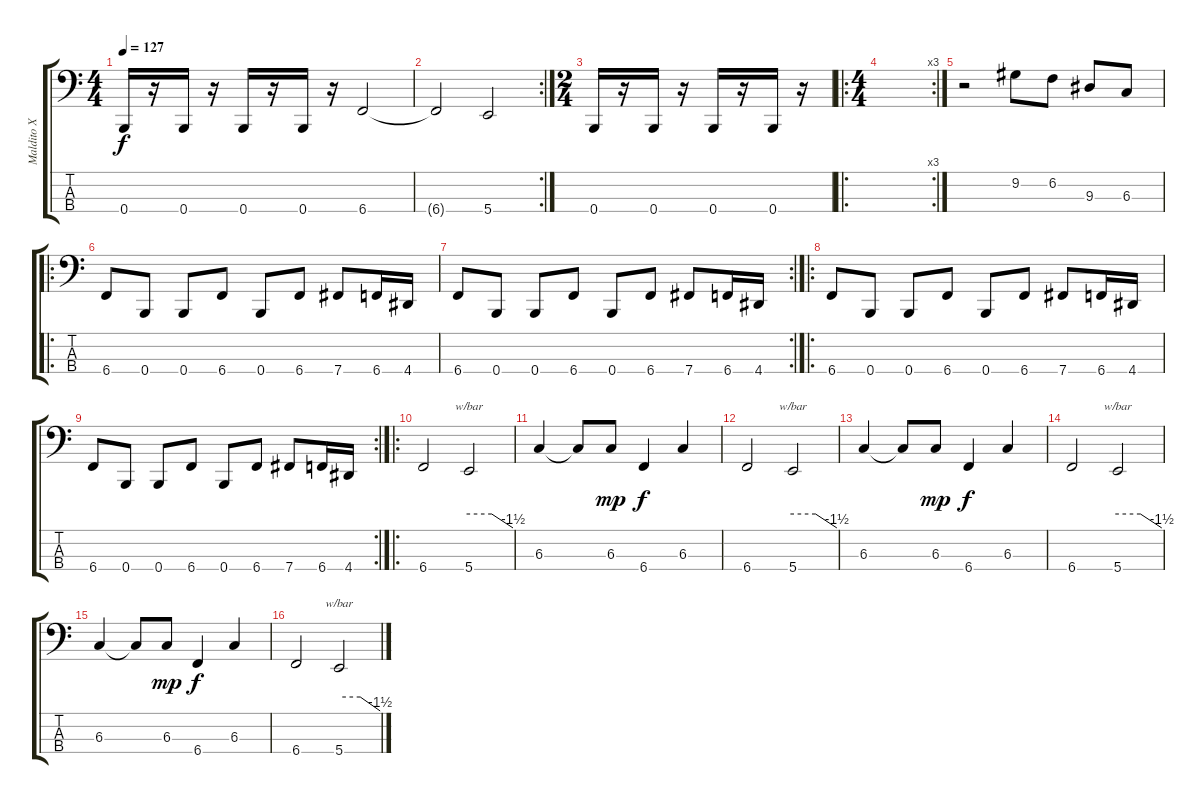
\track ("Maldito X" "Maldito X") {instrument electricbassfinger}
\staff {score tabs}
\tuning (E2 B1 Gb1 B0) {hide}
\ts (4 4)
\tempo 127
\clef f4
\ks c
0.4.16{dy f} r.16 0.4.16 r.16 0.4.16 r.16 0.4.16 r.16 6.4.2 |
\rc 2
6.4{t}.2 5.4.2 |
\ts (2 4)
0.4.16 r.16 0.4.16 r.16 0.4.16 r.16 0.4.16 r.16 |
\ro
\rc 3
\ts (4 4)
|
r.2 9.2.8 6.2.8 9.3.8 6.3.8 |
\ro
6.4.8 0.4.8 0.4.8 6.4.8 0.4.8 6.4.8 7.4.8 6.4.16 4.4.16 |
\rc 2
6.4.8 0.4.8 0.4.8 6.4.8 0.4.8 6.4.8 7.4.8 6.4.16 4.4.16 |
\ro
6.4.8 0.4.8 0.4.8 6.4.8 0.4.8 6.4.8 7.4.8 6.4.16 4.4.16 |
\rc 2
6.4.8 0.4.8 0.4.8 6.4.8 0.4.8 6.4.8 7.4.8 6.4.16 4.4.16 |
\ro
6.4.2 5.4.2{tbe (custom default 0 0 31 0 60 -6)} |
6.3.4 6.3{t}.8 6.3.8{dy mp} 6.4.4{dy f} 6.3.4 |
6.4.2 5.4.2{tbe (custom default 0 0 31 0 60 -6)} |
6.3.4 6.3{t}.8 6.3.8{dy mp} 6.4.4{dy f} 6.3.4 |
6.4.2 5.4.2{tbe (custom default 0 0 31 0 60 -6)} |
6.3.4 6.3{t}.8 6.3.8{dy mp} 6.4.4{dy f} 6.3.4 |
6.4.2 5.4.2{tbe (custom default 0 0 31 0 60 -6)}
